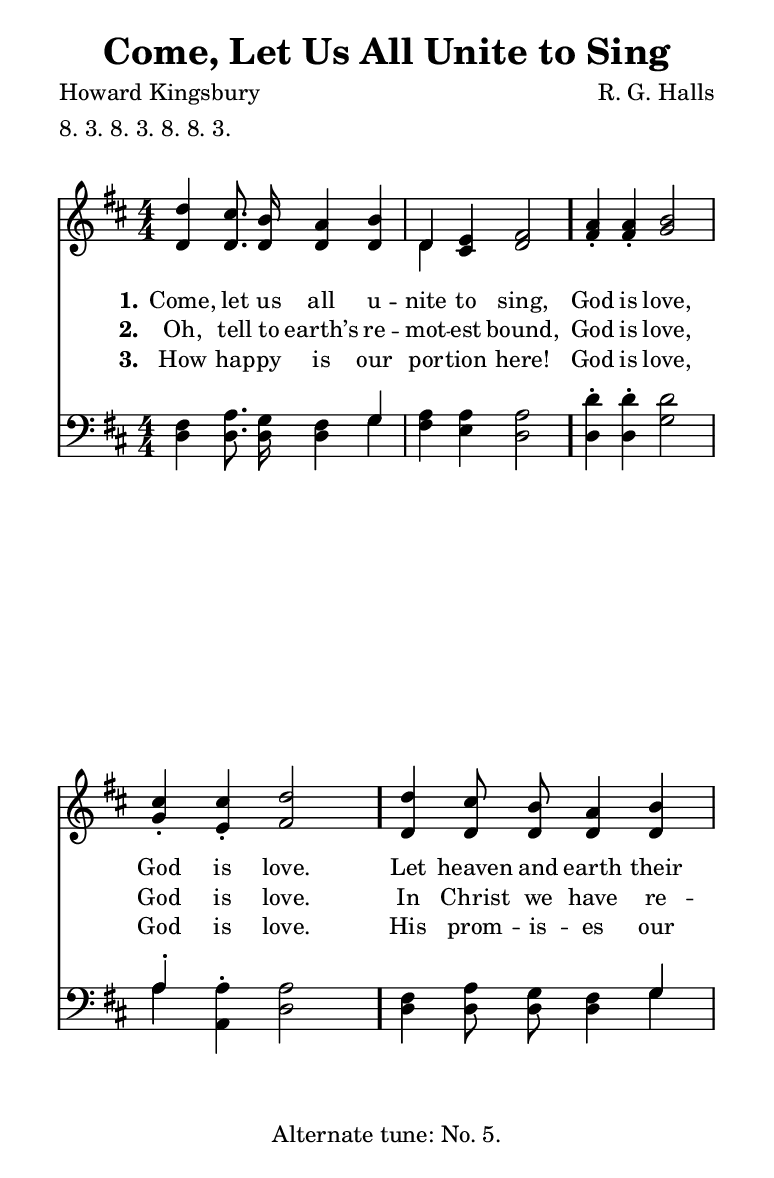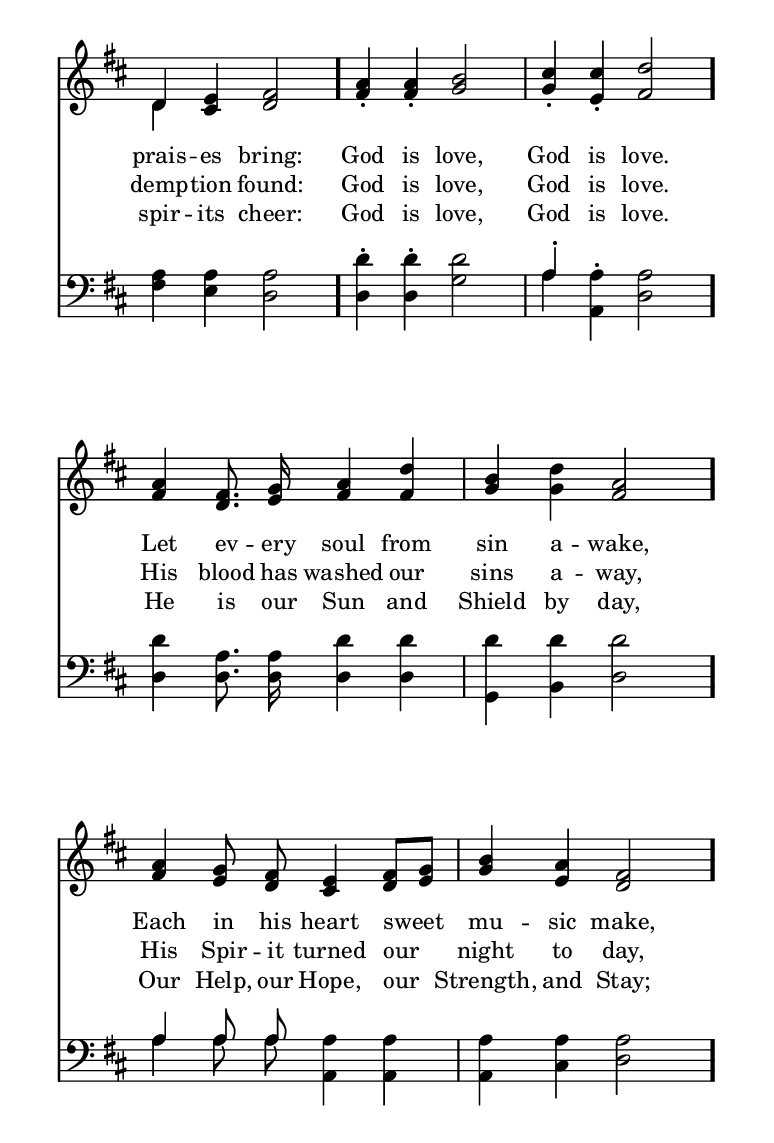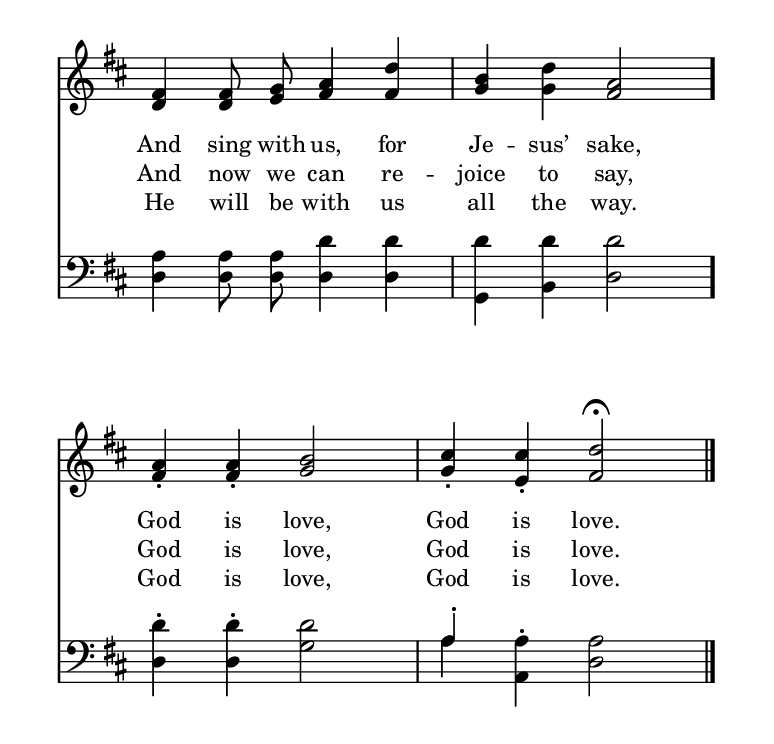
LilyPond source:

\include "common/global.ily"
\paper {
  \include "common/paper.ily"
  oddFooterMarkup = \markup { \fill-line { \on-the-fly \first-page "Alternate tune: No. 5." } }
}

\header{
  %gospel
  hymnnumber = "71"
  title = "Come, Let Us All Unite to Sing"
  tunename = "Christ for Me"
  meter = "8. 3. 8. 3. 8. 8. 3."
  poet = "Howard Kingsbury"
  composer = "R. G. Halls"
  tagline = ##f
}

% for fermata in MIDI
ta = { \tempo 4=90 }
tb = { \tempo 4=45 }

patternAA = { \ta c4 c8. c16 c4 c4      | c4 c4 c2 }
patternAB = { \ta c4 c8  c8  c4 c4      | c4 c4 c2 }
patternAC = { \ta c4 c8  c8  c4 c8[ c8] | c4 c4 c2 }

patternBA = { \ta c4 c4 c2 | c4 c4 c2 }
patternBB = { \ta c4 c4 c2 | c4 c4 \tb c2 \ta }

global = {
  \include "common/overrides.ily"
  \override Staff.TimeSignature.style = #'numbered
  \time 4/4
  \override Score.MetronomeMark.transparent = ##t % hide all fermata changes too
  \ta
  \key d \major
  \autoBeamOff
}

notesSoprano = {
\global
\relative c'' {

  \changePitch \patternAA { d cis b a b | d, e fis }
  \changePitch \patternBA { a a b | cis cis d }
  \changePitch \patternAB { d cis b a b | d, e fis }
  \changePitch \patternBA { a a b | cis cis d }

  \changePitch \patternAA { a fis g a d | b d a }
  \changePitch \patternAC { a g fis e fis g | b a fis }
  \changePitch \patternAB { fis fis g a d | b d a }
  \changePitch \patternBA { a a b | cis cis d \fermata }

  \bar "|."

}
}

notesAlto = {
\global
\relative e' {

  \changePitch \patternAA { d d d d d | d cis d }
  \changePitch \patternBA { fis_. fis_. g | g_. e_. fis }
  \changePitch \patternAB { d d d d d | d cis d }
  \changePitch \patternBA { fis_. fis_. g | g_. e_. fis }

  \changePitch \patternAA { fis d e fis fis | g g fis }
  \changePitch \patternAC { fis e d cis d e | g e d }
  \changePitch \patternAB { d d e fis fis | g g fis }
  \changePitch \patternBA { fis_. fis_. g | g_. e_. fis }

}
}

notesTenor = {
\global
\relative a {

  \changePitch \patternAA { fis a g fis g | a a a }
  \changePitch \patternBA { d^. d^. d | a^. a^. a }
  \changePitch \patternAB { fis a g fis g | a a a }
  \changePitch \patternBA { d^. d^. d | a^. a^. a }

  \changePitch \patternAA { d a a d d | d d d }
  \changePitch \patternAB { a a a a a | a a a }
  \changePitch \patternAB { a a a d d | d d d }
  \changePitch \patternBA { d^. d^. d | a^. a^. a }

}
}

notesBass = {
\global
\relative f {

  \changePitch \patternAA { d d d d g | fis e d }
  \changePitch \patternBA { d d g | a a, d }
  \changePitch \patternAB { d d d d g | fis e d }
  \changePitch \patternBA { d d g | a a, d }

  \changePitch \patternAA { d d d d d | g, b d }
  \changePitch \patternAB { a' a a a, a | a cis d }
  \changePitch \patternAB { d d d d d | g, b d }
  \changePitch \patternBA { d d g | a a, d }

}
}

wordsA = \lyricmode {
\set stanza = "1."

Come, let us all u -- nite to sing, \bar "."
God is love, God is love. \bar "." \eogbreak
Let heaven and earth their prais -- es bring: \bar "."
God is love, God is love. \bar "." \eogbreak
Let ev -- ery soul from sin a -- wake, \bar "."
Each in his heart sweet mu -- sic make, \bar "."
And sing with us, for Je -- sus’ sake, \bar "."
God is love, God is love. \bar "."

}

wordsB = \lyricmode {
\set stanza = "2."

Oh, tell to earth’s re -- mot -- est bound,
God is love, God is love.
In Christ we have re -- demp -- tion found:
God is love, God is love.
His blood has washed our sins a -- way,
His Spir -- it turned our night to day,
And now we can re -- joice to say,
God is love, God is love.

}

wordsC = \lyricmode {
\set stanza = "3."

How hap -- py is our por -- tion here!
God is love, God is love.
His prom -- is -- es our spir -- its cheer:
God is love, God is love.
He is our Sun and Shield by day,
Our Help, our Hope, our Strength, and Stay;
He will be with us all the way.
God is love, God is love.

}

\score {
  \context ChoirStaff <<
    \context Staff = upper <<
      \set Staff.autoBeaming = ##f
      \set ChoirStaff.systemStartDelimiter = #'SystemStartBar
      \set ChoirStaff.printPartCombineTexts = ##f
      \partcombine #'(2 . 11) \notesSoprano \notesAlto
      \context NullVoice = sopranos { \voiceOne << \notesSoprano >> }
      \context Lyrics = one   \lyricsto sopranos \wordsA
      \context Lyrics = two   \lyricsto sopranos \wordsB
      \context Lyrics = three \lyricsto sopranos \wordsC
    >>
    \context Staff = men <<
      \set Staff.autoBeaming = ##f
      \clef bass
      \set ChoirStaff.printPartCombineTexts = ##f
      \partcombine #'(2 . 11) \notesTenor \notesBass
    >>
  >>
  \layout {
    \include "common/layout.ily"
  }
  #(cond ((ly:get-option 'eog-midi-permitted) #{ \midi{
    \include "common/midi.ily"
  } #}))
}

\version "2.19.49"  % necessary for upgrading to future LilyPond versions.

% vi:set et ts=2 sw=2 ai nocindent syntax=lilypond:
